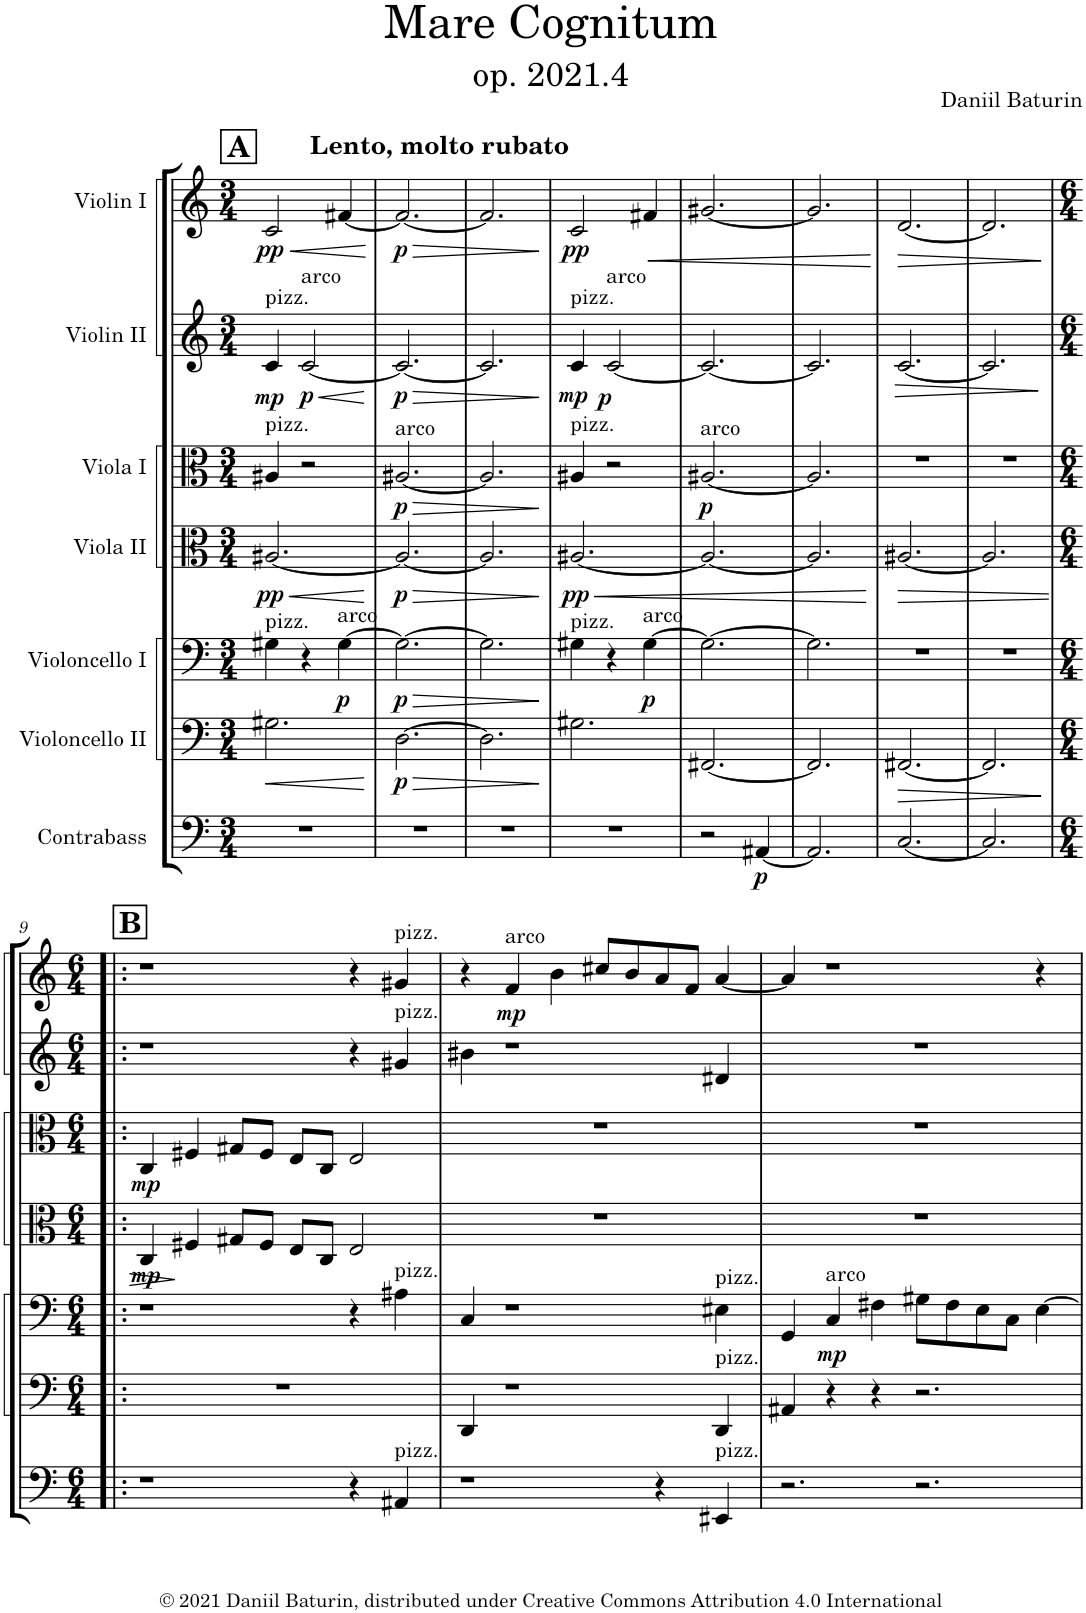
**kern	**dynam	**kern	**dynam	**kern	**dynam	**kern	**dynam	**kern	**dynam	**kern	**dynam	**kern	**dynam
*part7	*part7	*part6	*part6	*part5	*part5	*part4	*part4	*part3	*part3	*part2	*part2	*part1	*part1
*staff7	*staff7	*staff6	*staff6	*staff5	*staff5	*staff4	*staff4	*staff3	*staff3	*staff2	*staff2	*staff1	*staff1
*I"Contrabass	*	*I"Violoncello II	*	*I"Violoncello I	*	*I"Viola II	*	*I"Viola I	*	*I"Violin II	*	*I"Violin I	*
*I'Cb	*	*I'Vc	*	*I'Vc	*	*I'Vla	*	*I'Vla	*	*I'Vln	*	*I'Vln	*
*clefF4	*	*clefF4	*	*clefF4	*	*clefC3	*	*clefC3	*	*clefG2	*	*clefG2	*
*Trd7c12	*	*	*	*	*	*	*	*	*	*	*	*	*
*k[]	*	*k[]	*	*k[]	*	*k[]	*	*k[]	*	*k[]	*	*k[]	*
*M3/4	*	*M3/4	*	*M3/4	*	*M3/4	*	*M3/4	*	*M3/4	*	*M3/4	*
!!LO:REH:place=s1:a:B:cj:fs=14:t=A
=1	=1	=1	=1	=1	=1	=1	=1	=1	=1	=1	=1	=1	=1
!	!	!	!	!	!	!	!	!	!	!	!	!LO:TX:a:B:t=Lento, molto rubato	!
!	!	!	!	!	!	!	!	!	!	!LO:TX:a:t=pizz.	!	!	!
!	!	!	!	!	!	!	!	!LO:TX:a:t=pizz.	!	!	!	!	!
!	!	!	!	!LO:TX:a:t=pizz.	!	!	!	!	!	!	!	!	!
!	!	!	!LO:HP:b	!	!	!	!LO:HP:b	!	!	!	!	!	!LO:HP:b
!	!	!	!	!	!	!	!LO:DY:n=1:b	!	!	!	!LO:DY:b	!	!LO:DY:n=1:b
2.r	.	2.G#X\	<	4G#X\	.	[2.A#X/	< pp	4A#X/	.	4c/	mp	2c/	< pp
!	!	!	!	!	!	!	!	!	!	!LO:TX:a:t=arco	!	!	!
!	!	!	!	!	!	!	!	!	!	!	!LO:HP:b	!	!
!	!	!	!	!	!	!	!	!	!	!	!LO:DY:n=1:b	!	!
.	.	.	.	4r	.	.	.	2r	.	[2c/	< p	.	.
!	!	!	!	!LO:TX:a:t=arco	!	!	!	!	!	!	!	!	!
!	!	!	!	!	!LO:DY:b	!	!	!	!	!	!	!	!
.	.	.	.	[4G#\	p	.	.	.	.	.	.	[4f#X/	.
.	.	.	[	.	.	.	[	.	.	.	[	.	[
=2	=2	=2	=2	=2	=2	=2	=2	=2	=2	=2	=2	=2	=2
!	!	!	!	!	!	!	!	!LO:TX:a:t=arco	!	!	!	!	!
!	!	!	!LO:HP:b	!	!LO:HP:b	!	!LO:HP:b	!	!LO:HP:b	!	!LO:HP:b	!	!LO:HP:b
!	!	!	!LO:DY:n=1:b	!	!LO:DY:n=1:b	!	!LO:DY:n=1:b	!	!LO:DY:n=1:b	!	!LO:DY:n=1:b	!	!LO:DY:n=1:b
2.r	.	[2.D\	> p	2.G#\_	> p	2.A#/_	> p	[2.A#X/	> p	2.c/_	> p	2.f#/_	> p
=3	=3	=3	=3	=3	=3	=3	=3	=3	=3	=3	=3	=3	=3
2.r	.	2.D\]	.	2.G#\]	.	2.A#/]	.	2.A#/]	.	2.c/]	.	2.f#/]	.
.	.	.	]	.	]	.	]	.	]	.	]	.	]
=4	=4	=4	=4	=4	=4	=4	=4	=4	=4	=4	=4	=4	=4
!	!	!	!	!	!	!	!	!	!	!LO:TX:a:t=pizz.	!	!	!
!	!	!	!	!	!	!	!	!LO:TX:a:t=pizz.	!	!	!	!	!
!	!	!	!	!LO:TX:a:t=pizz.	!	!	!	!	!	!	!	!	!
!	!	!	!	!	!	!	!LO:HP:b	!	!	!	!	!	!
!	!	!	!	!	!	!	!LO:DY:n=1:b	!	!	!	!LO:DY:b	!	!LO:DY:b
2.r	.	2.G#X\	.	4G#X\	.	[2.A#X/	< pp	4A#X/	.	4c/	mp	2c/	pp
!	!	!	!	!	!	!	!	!	!	!LO:TX:a:t=arco	!	!	!
!	!	!	!	!	!	!	!	!	!	!	!LO:DY:b	!	!
.	.	.	.	4r	.	.	.	2r	.	[2c/	p	.	.
!	!	!	!	!LO:TX:a:t=arco	!	!	!	!	!	!	!	!	!
!	!	!	!	!	!LO:DY:b	!	!	!	!	!	!	!	!LO:HP:b
.	.	.	.	[4G#\	p	.	.	.	.	.	.	4f#X/	<
=5	=5	=5	=5	=5	=5	=5	=5	=5	=5	=5	=5	=5	=5
!	!	!	!	!	!	!	!	!LO:TX:a:t=arco	!	!	!	!	!
!	!	!	!	!	!	!	!	!	!LO:DY:b	!	!	!	!
2r	.	[2.FF#X/	.	2.G#\_	.	2.A#/_	.	[2.A#X/	p	2.c/_	.	[2.g#X/	.
!	!LO:DY:b	!	!	!	!	!	!	!	!	!	!	!	!
[4AA#X/	p	.	.	.	.	.	.	.	.	.	.	.	.
=6	=6	=6	=6	=6	=6	=6	=6	=6	=6	=6	=6	=6	=6
2.AA#/]	.	2.FF#/]	.	2.G#\]	.	2.A#/]	.	2.A#/]	.	2.c/]	.	2.g#/]	.
.	.	.	.	.	.	.	[	.	.	.	.	.	[
=7	=7	=7	=7	=7	=7	=7	=7	=7	=7	=7	=7	=7	=7
!	!	!	!LO:HP:b	!	!	!	!LO:HP:b	!	!	!	!LO:HP:b	!	!LO:HP:b
[2.C/	.	[2.FF#X/	>	2.r	.	[2.A#X/	>	2.r	.	[2.c/	>	[2.d/	>
=8	=8	=8	=8	=8	=8	=8	=8	=8	=8	=8	=8	=8	=8
2.C/]	.	2.FF#/]	.	2.r	.	2.A#/]	.	2.r	.	2.c/]	.	2.d/]	.
.	.	.	]	.	.	.	.	.	.	.	]	.	]
!!LO:LB:g=z
!!LO:REH:place=s1:a:B:cj:fs=14:t=B
=9!|:	=9!|:	=9!|:	=9!|:	=9!|:	=9!|:	=9!|:	=9!|:	=9!|:	=9!|:	=9!|:	=9!|:	=9!|:	=9!|:
*M6/4	*	*M6/4	*	*M6/4	*	*M6/4	*	*M6/4	*	*M6/4	*	*M6/4	*
!	!	!	!	!	!	!	!LO:DY:b	!	!LO:DY:b	!	!	!	!
1r	.	1.r	.	1r	.	4C/	mp	4C/	mp	1r	.	1r	.
.	.	.	.	.	.	4F#X/	]	4F#X/	.	.	.	.	.
.	.	.	.	.	.	8G#X/L	.	8G#X/L	.	.	.	.	.
.	.	.	.	.	.	8F#/J	.	8F#/J	.	.	.	.	.
.	.	.	.	.	.	8E/L	.	8E/L	.	.	.	.	.
.	.	.	.	.	.	8C/J	.	8C/J	.	.	.	.	.
4r	.	.	.	4r	.	2E/	.	2E/	.	4r	.	4r	.
!	!	!	!	!	!	!	!	!	!	!	!	!LO:TX:a:t=pizz.	!
!	!	!	!	!	!	!	!	!	!	!LO:TX:a:t=pizz.	!	!	!
!	!	!	!	!LO:TX:a:t=pizz.	!	!	!	!	!	!	!	!	!
!LO:TX:a:t=pizz.	!	!	!	!	!	!	!	!	!	!	!	!	!
4AA#X/	.	.	.	4A#X\	.	.	.	.	.	4g#X/	.	4g#X/	.
=10	=10	=10	=10	=10	=10	=10	=10	=10	=10	=10	=10	=10	=10
1r	.	4DD/	.	4C/	.	1.r	.	1.r	.	4b#X\	.	4r	.
!	!	!	!	!	!	!	!	!	!	!	!	!LO:TX:a:t=arco	!
!	!	!	!	!	!	!	!	!	!	!	!	!	!LO:DY:b
.	.	1r	.	1r	.	.	.	.	.	1r	.	4f/	mp
.	.	.	.	.	.	.	.	.	.	.	.	4b\	.
.	.	.	.	.	.	.	.	.	.	.	.	8cc#X/L	.
.	.	.	.	.	.	.	.	.	.	.	.	8b/	.
4r	.	.	.	.	.	.	.	.	.	.	.	8a/	.
.	.	.	.	.	.	.	.	.	.	.	.	8f/J	.
!	!	!	!	!LO:TX:a:t=pizz.	!	!	!	!	!	!	!	!	!
!	!	!LO:TX:a:t=pizz.	!	!	!	!	!	!	!	!	!	!	!
!LO:TX:a:t=pizz.	!	!	!	!	!	!	!	!	!	!	!	!	!
4EE#X/	.	4DD/	.	4E#X\	.	.	.	.	.	4d#X/	.	[4a/	.
=11	=11	=11	=11	=11	=11	=11	=11	=11	=11	=11	=11	=11	=11
2.r	.	4AA#X/	.	4GG/	.	1.r	.	1.r	.	1.r	.	4a/]	.
!	!	!	!	!LO:TX:a:t=arco	!	!	!	!	!	!	!	!	!
!	!	!	!	!	!LO:DY:b	!	!	!	!	!	!	!	!
.	.	4r	.	4C/	mp	.	.	.	.	.	.	1r	.
.	.	4r	.	4F#X\	.	.	.	.	.	.	.	.	.
2.r	.	2.r	.	8G#X\L	.	.	.	.	.	.	.	.	.
.	.	.	.	8F#\	.	.	.	.	.	.	.	.	.
.	.	.	.	8E\	.	.	.	.	.	.	.	.	.
.	.	.	.	8C\J	.	.	.	.	.	.	.	.	.
.	.	.	.	[4E\	.	.	.	.	.	.	.	4r	.
=	=	=	=	=	=	=	=	=	=	=	=	=	=
*-	*-	*-	*-	*-	*-	*-	*-	*-	*-	*-	*-	*-	*-
